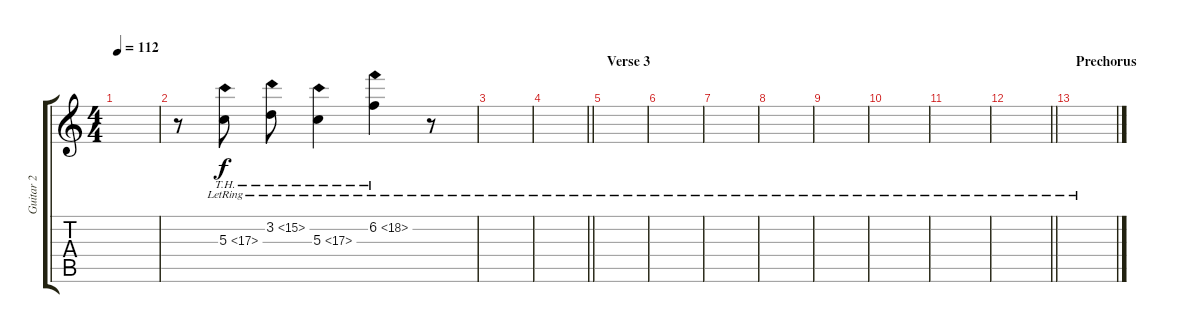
\track ("Guitar 2" "Guitar 2") {instrument electricguitarmuted}
\staff {score tabs}
\tuning (E4 B3 G3 D3 A2 E2) {hide}
\ts (4 4)
\tempo 112
\clef g2
\ks c
|
r.8 5.3{th 12 lr}.8 3.2{th 12 lr}.8 5.3{th 12 lr}.4 6.2{th 12 lr}.4 r.8 |
|
\barLineRight lightlight
|
\section ("" "Verse 3")
|
|
|
|
|
|
|
\barLineRight lightlight
|
\section ("" "Prechorus")
